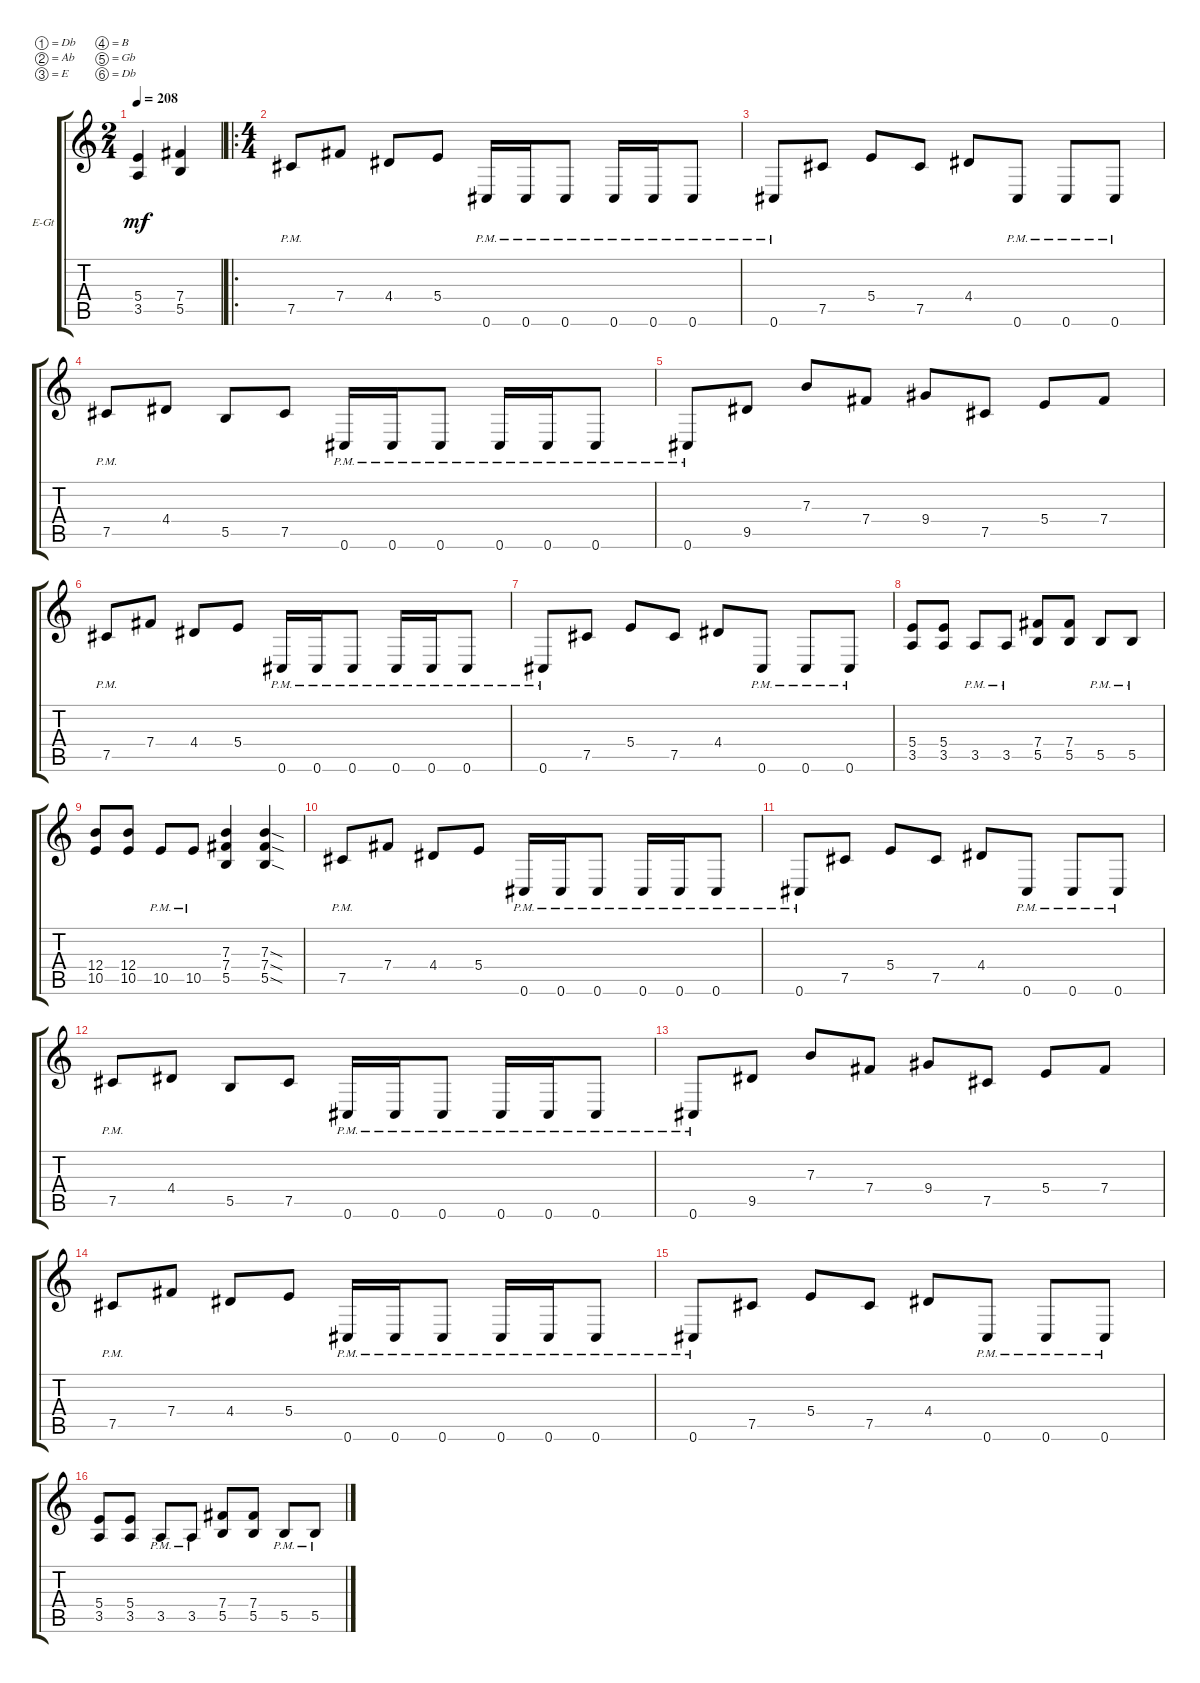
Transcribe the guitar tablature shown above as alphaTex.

\defaultSystemsLayout 4
\bracketExtendMode groupsimilarinstruments
\firstSystemTrackNameOrientation horizontal
\otherSystemsTrackNameOrientation horizontal
\track ("Oli" "E-Gt") {instrument distortionguitar}
\staff {score tabs}
\tuning (Db4 Ab3 E3 B2 Gb2 Db2)
\ts (2 4)
\tempo 208
\clef g2
\ks c
(3.5 5.4).4{dy mf instrument distortionguitar} (5.5 7.4).4 |
\ro
\ts (4 4)
7.5{pm}.8 7.4.8 4.4.8 5.4.8 0.6{pm}.16 0.6{pm}.16 0.6{pm}.8 0.6{pm}.16 0.6{pm}.16 0.6{pm}.8 |
0.6{pm}.8 7.5.8 5.4.8 7.5.8 4.4.8 0.6{pm}.8 0.6{pm}.8 0.6{pm}.8 |
7.5{pm}.8 4.4.8 5.5.8 7.5.8 0.6{pm}.16 0.6{pm}.16 0.6{pm}.8 0.6{pm}.16 0.6{pm}.16 0.6{pm}.8 |
0.6{pm}.8 9.5.8 7.3.8 7.4.8 9.4.8 7.5.8 5.4.8 7.4.8 |
7.5{pm}.8 7.4.8 4.4.8 5.4.8 0.6{pm}.16 0.6{pm}.16 0.6{pm}.8 0.6{pm}.16 0.6{pm}.16 0.6{pm}.8 |
0.6{pm}.8 7.5.8 5.4.8 7.5.8 4.4.8 0.6{pm}.8 0.6{pm}.8 0.6{pm}.8 |
(3.5 5.4).8 (3.5 5.4).8 3.5{pm}.8 3.5{pm}.8 (5.5 7.4).8 (5.5 7.4).8 5.5{pm}.8 5.5{pm}.8 |
(10.5 12.4).8 (10.5 12.4).8 10.5{pm}.8 10.5{pm}.8 (5.5 7.4 7.3).4 (5.5{sod} 7.4{sod} 7.3{sod}).4 |
7.5{pm}.8 7.4.8 4.4.8 5.4.8 0.6{pm}.16 0.6{pm}.16 0.6{pm}.8 0.6{pm}.16 0.6{pm}.16 0.6{pm}.8 |
0.6{pm}.8 7.5.8 5.4.8 7.5.8 4.4.8 0.6{pm}.8 0.6{pm}.8 0.6{pm}.8 |
7.5{pm}.8 4.4.8 5.5.8 7.5.8 0.6{pm}.16 0.6{pm}.16 0.6{pm}.8 0.6{pm}.16 0.6{pm}.16 0.6{pm}.8 |
0.6{pm}.8 9.5.8 7.3.8 7.4.8 9.4.8 7.5.8 5.4.8 7.4.8 |
7.5{pm}.8 7.4.8 4.4.8 5.4.8 0.6{pm}.16 0.6{pm}.16 0.6{pm}.8 0.6{pm}.16 0.6{pm}.16 0.6{pm}.8 |
0.6{pm}.8 7.5.8 5.4.8 7.5.8 4.4.8 0.6{pm}.8 0.6{pm}.8 0.6{pm}.8 |
(3.5 5.4).8 (3.5 5.4).8 3.5{pm}.8 3.5{pm}.8 (5.5 7.4).8 (5.5 7.4).8 5.5{pm}.8 5.5{pm}.8
